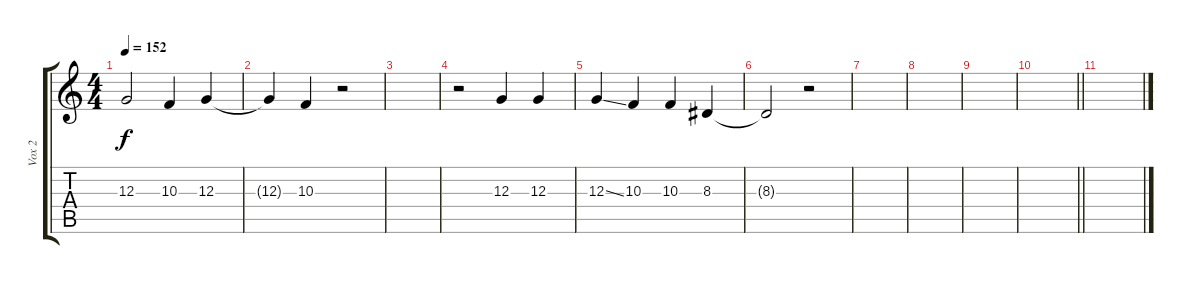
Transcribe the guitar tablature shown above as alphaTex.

\track ("Vox 2" "Vox 2") {instrument viola}
\staff {score tabs}
\tuning (E4 B3 G3 D3 A2 E2) {hide}
\ts (4 4)
\tempo 152
\clef g2
\ks c
12.3.2{dy f} 10.3.4 12.3.4 |
12.3{t}.4 10.3.4 r.2 |
|
r.2 12.3.4 12.3.4 |
12.3{ss}.4 10.3.4 10.3.4 8.3.4 |
8.3{t}.2 r.2 |
|
|
|
\barLineRight lightlight
|
\section ("" " ")
